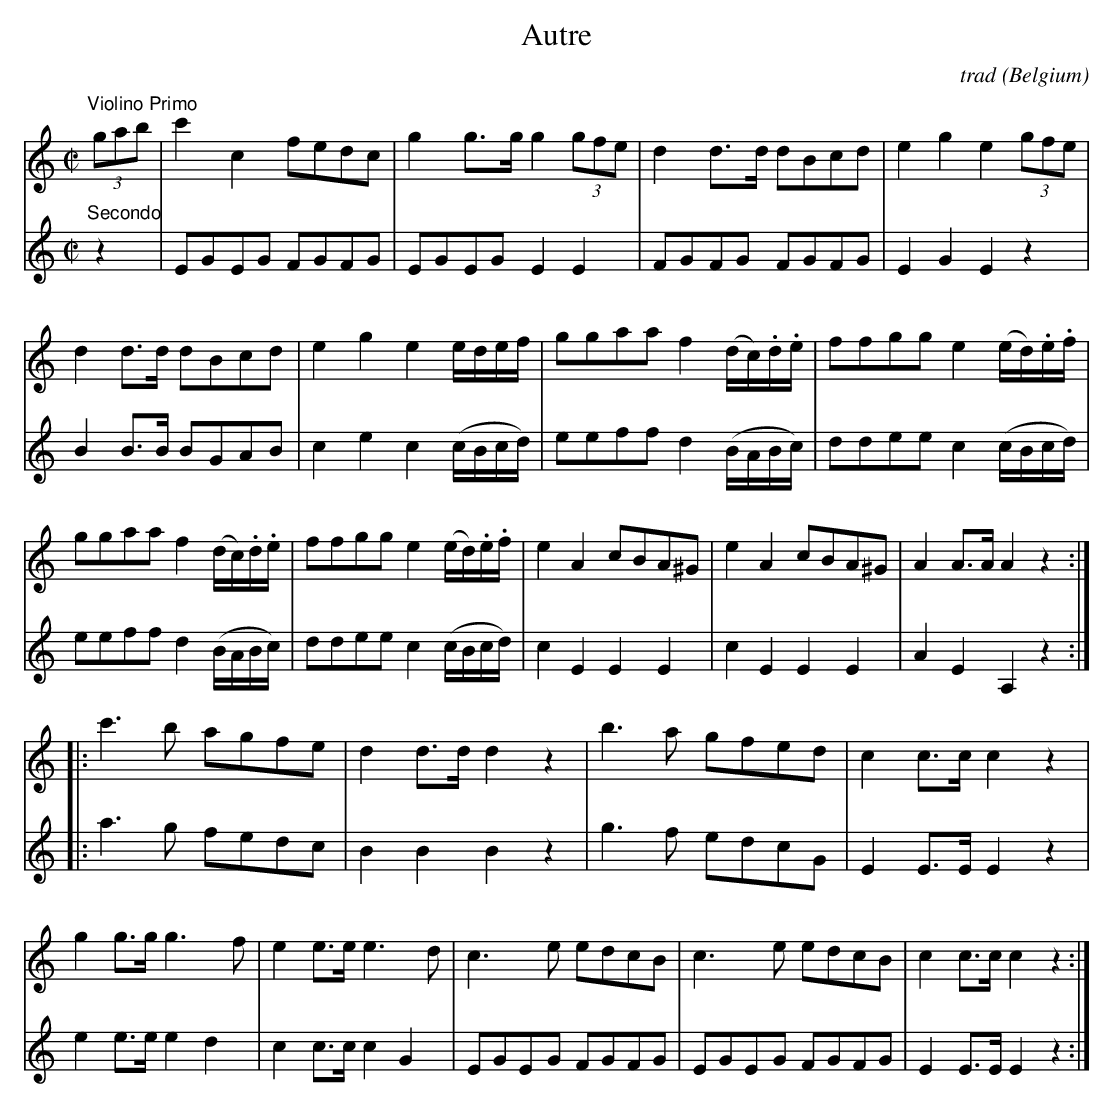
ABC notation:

X:1
T:Autre
C:trad
O:Belgium
M:C|
L:1/8
K:Cmaj
[V:1]"Violino Primo"
(3gab|c'2c2 fedc|g2g>g g2 (3gfe|d2d>d dBcd|e2g2 e2 (3gfe|
d2d>d dBcd|e2g2 e2e/2d/2e/2f/2|ggaa f2(d/2c/2).d/2.e/2|ffgg e2(e/2d/2).e/2.f/2|
ggaa f2(d/2c/2).d/2.e/2|ffgg e2(e/2d/2).e/2.f/2|e2A2 cBA^G|e2A2 cBA^G|A2A>A A2z2:|
|:c'2>b2 agfe|d2d>d d2z2|b2>a2 gfed|c2c>c c2z2|
g2g>g g2>f2|e2e>e e2>d2|c2>e2 edcB|c2>e2 edcB|c2c>c c2z2:|]
[V:2]"Secondo"
z2|EGEG FGFG|EGEG E2E2|FGFG FGFG|E2G2 E2z2|
B2B>B BGAB|c2e2 c2(c/2B/2c/2d/2)|eeff d2(B/2A/2B/2c/2)|ddee c2(c/2B/2c/2d/2)|
eeff d2(B/2A/2B/2c/2)|ddee c2(c/2B/2c/2d/2)|c2E2 E2E2|c2E2 E2E2|A2E2 A,2z2:|
|:a2>g2 fedc|B2B2 B2z2|g2>f2 edcG|E2E>E E2z2|
e2e>e e2d2|c2c>c c2G2|EGEG FGFG|EGEG FGFG|E2E>E E2z2:|]
